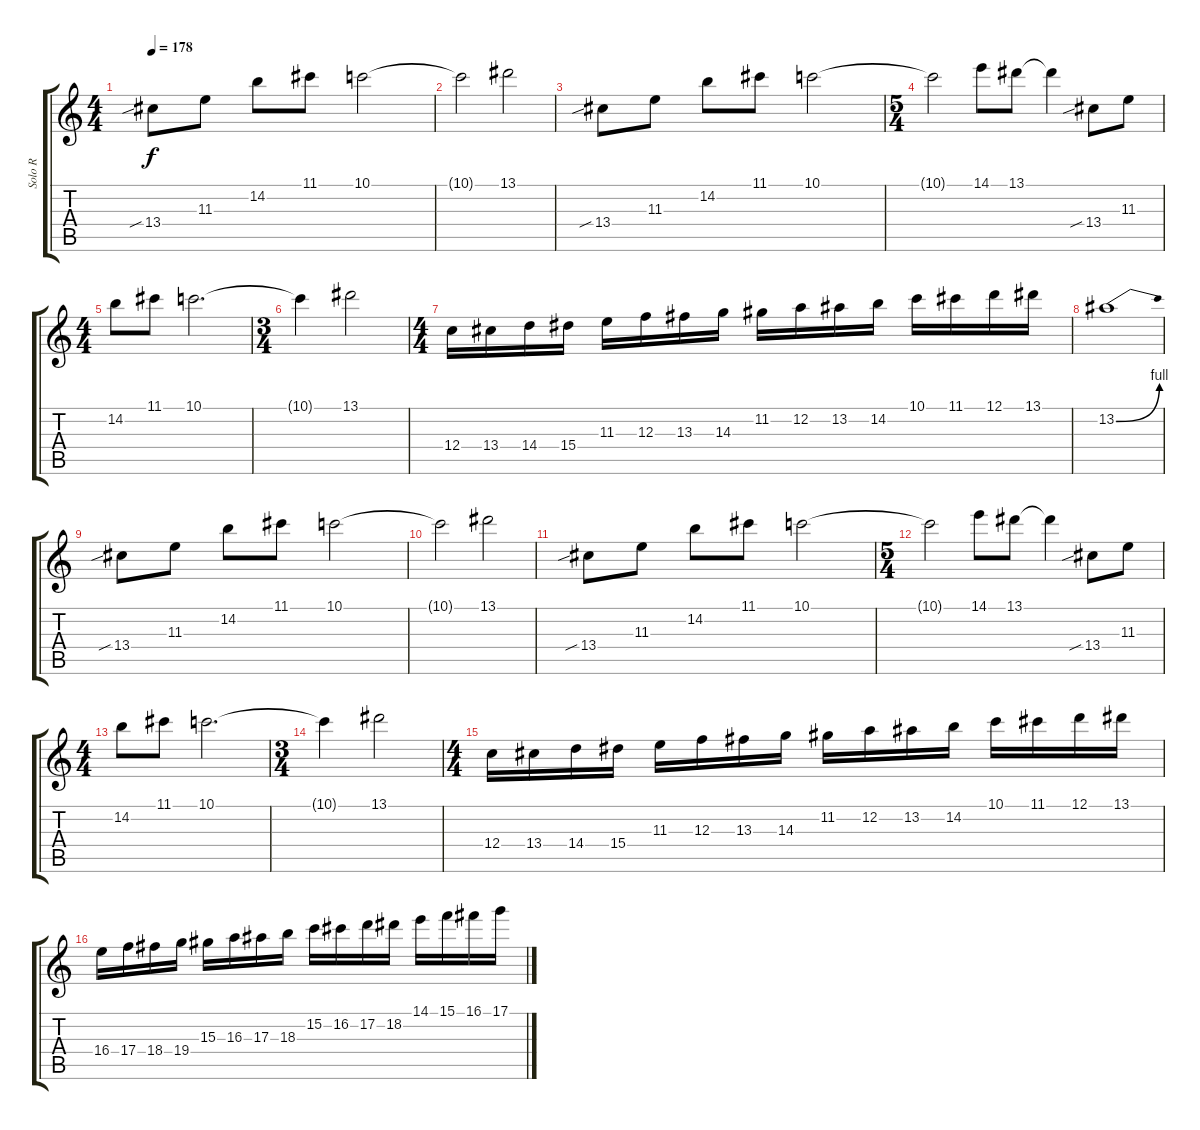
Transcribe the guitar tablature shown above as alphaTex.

\track ("Solo R" "Solo R") {instrument distortionguitar}
\staff {score tabs}
\tuning (D4 A3 F3 C3 G2 C2) {hide}
\ts (4 4)
\tempo 178
\clef g2
\ks c
13.4{sib}.8{dy f} 11.3.8 14.2.8 11.1.8 10.1.2 |
10.1{t}.2 13.1.2 |
13.4{sib}.8 11.3.8 14.2.8 11.1.8 10.1.2 |
\ts (5 4)
10.1{t}.2 14.1.8 13.1.8 13.1{t}.4 13.4{sib}.8 11.3.8 |
\ts (4 4)
14.2.8 11.1.8 10.1.2{d} |
\ts (3 4)
10.1{t}.4 13.1.2 |
\ts (4 4)
12.4.16 13.4.16 14.4.16 15.4.16 11.3.16 12.3.16 13.3.16 14.3.16 11.2.16 12.2.16 13.2.16 14.2.16 10.1.16 11.1.16 12.1.16 13.1.16 |
13.2{be (bend 0 0 60 4)}.1 |
13.4{sib}.8 11.3.8 14.2.8 11.1.8 10.1.2 |
10.1{t}.2 13.1.2 |
13.4{sib}.8 11.3.8 14.2.8 11.1.8 10.1.2 |
\ts (5 4)
10.1{t}.2 14.1.8 13.1.8 13.1{t}.4 13.4{sib}.8 11.3.8 |
\ts (4 4)
14.2.8 11.1.8 10.1.2{d} |
\ts (3 4)
10.1{t}.4 13.1.2 |
\ts (4 4)
12.4.16 13.4.16 14.4.16 15.4.16 11.3.16 12.3.16 13.3.16 14.3.16 11.2.16 12.2.16 13.2.16 14.2.16 10.1.16 11.1.16 12.1.16 13.1.16 |
16.4.16 17.4.16 18.4.16 19.4.16 15.3.16 16.3.16 17.3.16 18.3.16 15.2.16 16.2.16 17.2.16 18.2.16 14.1.16 15.1.16 16.1.16 17.1.16
